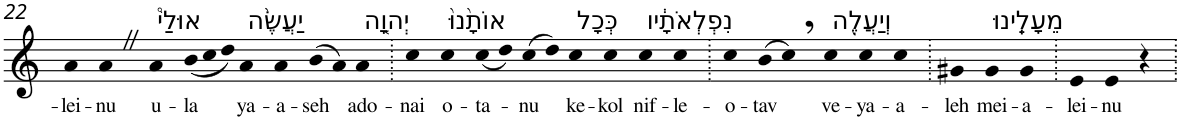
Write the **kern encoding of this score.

**kern	**text
*part1	*part1
*staff1	*staff1
*I"Piano	*
*I'Pno	*
!!LO:PB:g=z
*clefG2	*
*k[]	*
=22	=22
!	!LO:LY:b
4a	-lei-
!	!LO:LY:b
4aZ	-nu
!LO:TX:a:t=אוּלַי֩	!
!	!LO:LY:b
4a	u-
*Xtuplet	*
!	!LO:LY:b
(<12b	-la
12cc	.
12dd)	.
!LO:TX:a:t=יַעֲשֶׂ֨ה	!
!	!LO:LY:b
4a	ya-
!	!LO:LY:b
4a	-a-
!	!LO:LY:b
(>8b	-seh
8a)	.
!LO:TX:a:t=יְהוָ֤ה	!
!	!LO:LY:b
4a	ado-
=23.	=23.
!	!LO:LY:b
4cc	-nai
!LO:TX:a:t=אוֹתָ֙נוּ֙	!
!	!LO:LY:b
4cc	o-
!	!LO:LY:b
(<8cc	-ta-
8dd)	.
!	!LO:LY:b
(>8cc	-nu
8dd)	.
!LO:TX:a:t=כְּכָל	!
!	!LO:LY:b
4cc	ke-
!	!LO:LY:b
4cc	-kol
!LO:TX:a:t=נִפְלְאֹתָ֔יו	!
!	!LO:LY:b
4cc	nif-
!	!LO:LY:b
4cc	-le-
=24.	=24.
!	!LO:LY:b
4cc	-o-
!	!LO:LY:b
(>8b	-tav
8cc,)	.
!LO:TX:a:t=וְיַעֲלֶ֖ה	!
!	!LO:LY:b
4cc	ve-
!	!LO:LY:b
4cc	-ya-
!	!LO:LY:b
4cc	-a-
=25.	=25.
!	!LO:LY:b
4g#X	-leh
!LO:TX:a:t=מֵעָלֵֽינוּ	!
!	!LO:LY:b
4g#	mei-
!	!LO:LY:b
4g#	-a-
=26.	=26.
!	!LO:LY:b
4e	-lei-
!	!LO:LY:b
4e	-nu
4r	.
=.	=.
*-	*-
